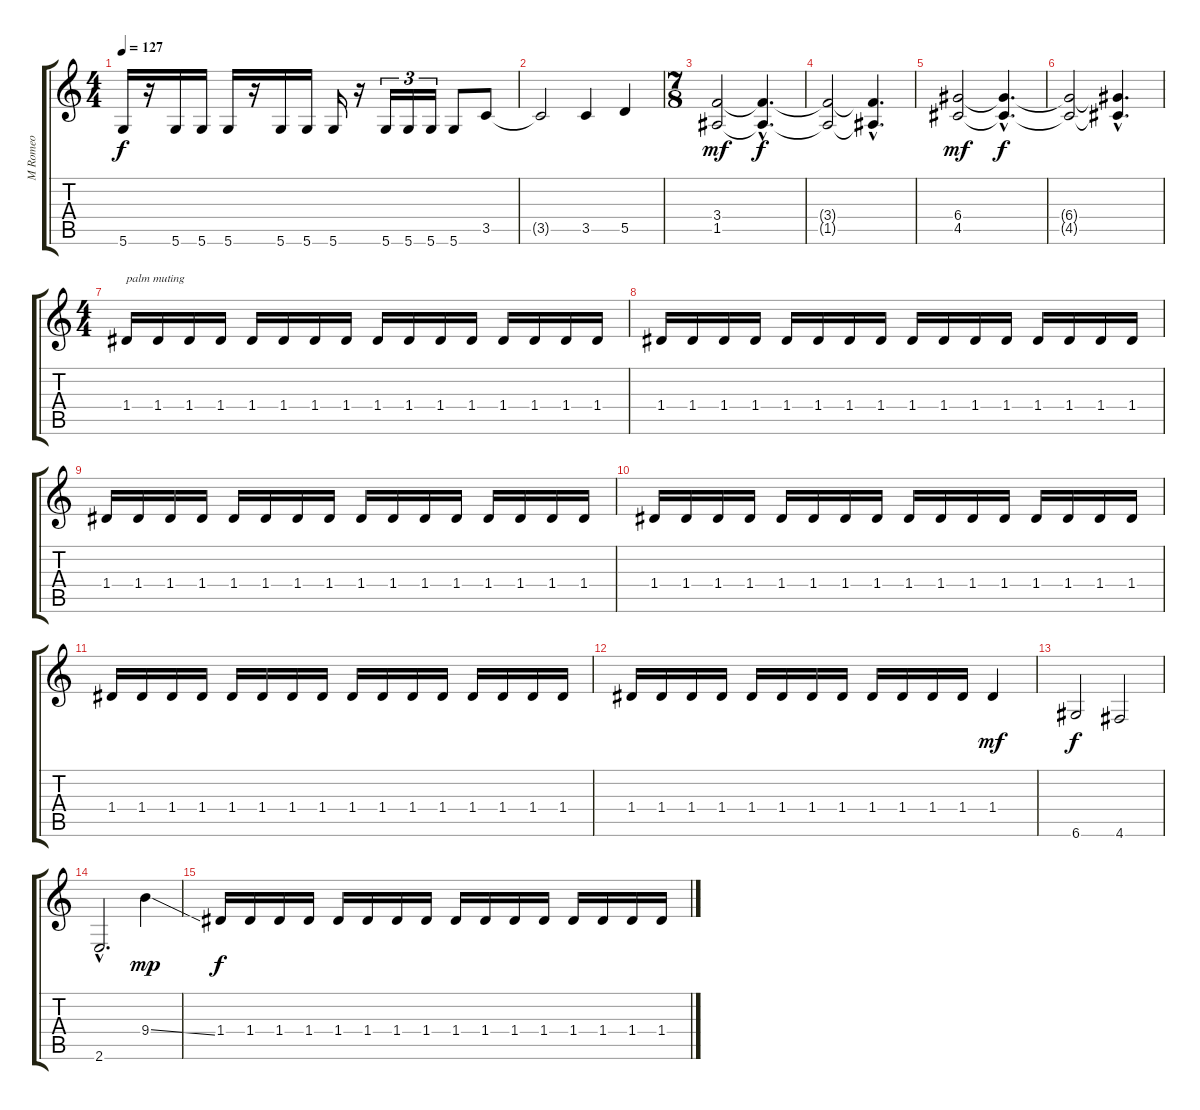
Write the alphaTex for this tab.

\track ("M Romeo" "M Romeo") {instrument overdrivenguitar}
\staff {score tabs}
\tuning (E4 B3 G3 D3 A2 D2) {hide}
\ts (4 4)
\tempo 127
\clef g2
\ks c
5.6.16{dy f} r.16 5.6.16 5.6.16 5.6.16 r.16 5.6.16 5.6.16 5.6.16 r.16 5.6.16{tu (3 2)} 5.6.16{tu (3 2)} 5.6.16{tu (3 2)} 5.6.8 3.5.8 |
3.5{t}.2 3.5.4 5.5.4 |
\ts (7 8)
(3.4 1.5).2{dy mf} (3.4{hac t} 1.5{hac t}).4{d dy f} |
(3.4{t} 1.5{t}).2 (3.4{hac t} 1.5{hac t}).4{d} |
(6.4 4.5).2{dy mf} (6.4{hac t} 4.5{hac t}).4{d dy f} |
(6.4{t} 4.5{t}).2 (6.4{hac t} 4.5{hac t}).4{d} |
\ts (4 4)
1.4.16{txt "palm muting" volume 10} 1.4.16 1.4.16 1.4.16 1.4.16 1.4.16 1.4.16 1.4.16 1.4.16 1.4.16 1.4.16 1.4.16 1.4.16 1.4.16 1.4.16 1.4.16 |
1.4.16 1.4.16 1.4.16 1.4.16 1.4.16 1.4.16 1.4.16 1.4.16 1.4.16 1.4.16 1.4.16 1.4.16 1.4.16 1.4.16 1.4.16 1.4.16 |
1.4.16 1.4.16 1.4.16 1.4.16 1.4.16 1.4.16 1.4.16 1.4.16 1.4.16 1.4.16 1.4.16 1.4.16 1.4.16 1.4.16 1.4.16 1.4.16 |
1.4.16 1.4.16 1.4.16 1.4.16 1.4.16 1.4.16 1.4.16 1.4.16 1.4.16 1.4.16 1.4.16 1.4.16 1.4.16 1.4.16 1.4.16 1.4.16 |
1.4.16 1.4.16 1.4.16 1.4.16 1.4.16 1.4.16 1.4.16 1.4.16 1.4.16 1.4.16 1.4.16 1.4.16 1.4.16 1.4.16 1.4.16 1.4.16 |
1.4.16 1.4.16 1.4.16 1.4.16 1.4.16 1.4.16 1.4.16 1.4.16 1.4.16 1.4.16 1.4.16 1.4.16 1.4.4{dy mf} |
6.6.2{dy f volume 12} 4.6.2 |
2.6{hac}.2{d} 9.4{ss}.4{dy mp} |
1.4.16{dy f volume 10} 1.4.16 1.4.16 1.4.16 1.4.16 1.4.16 1.4.16 1.4.16 1.4.16 1.4.16 1.4.16 1.4.16 1.4.16 1.4.16 1.4.16 1.4.16
